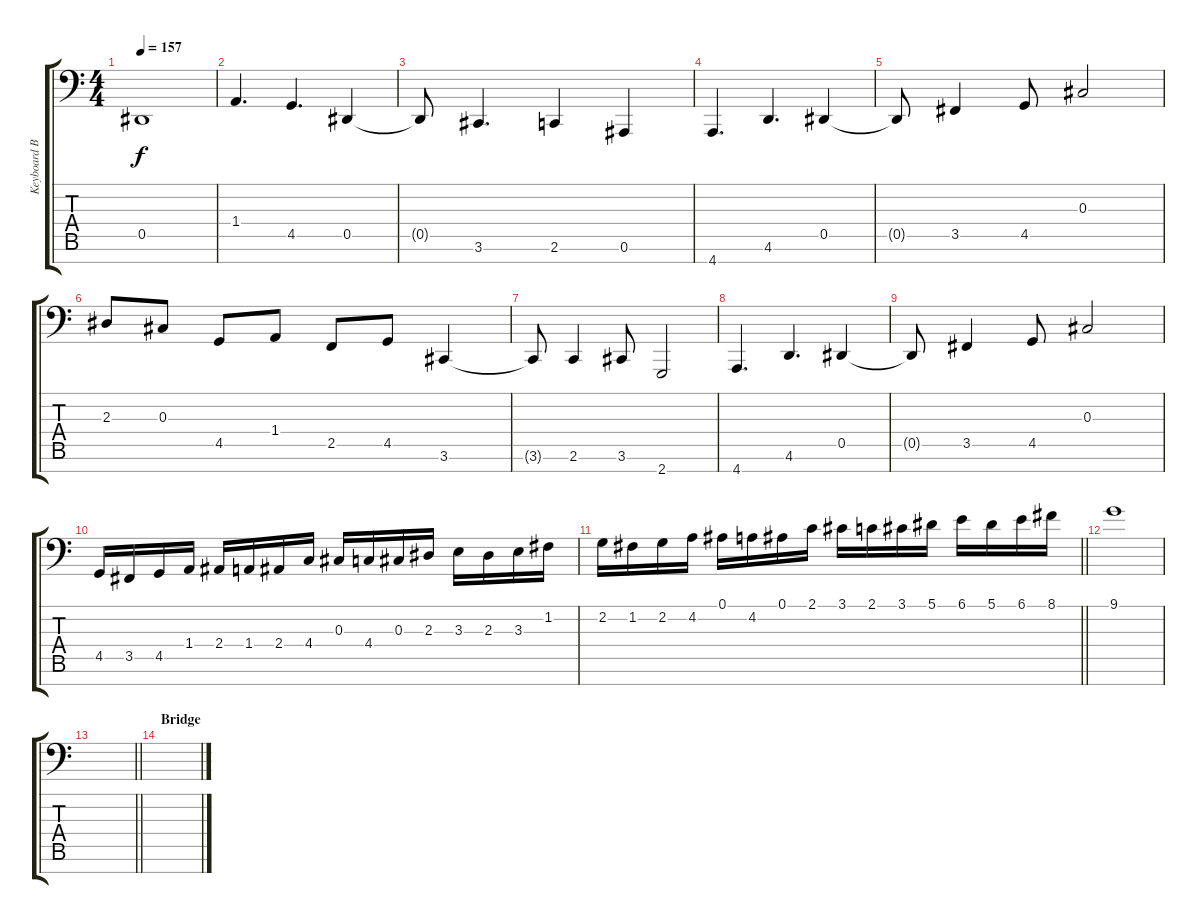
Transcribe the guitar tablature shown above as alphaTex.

\track ("Keyboard Bass" "Keyboard B") {instrument lead8bassandlead}
\staff {score tabs}
\tuning (Bb3 F3 Db3 Ab2 Eb2 Bb1 F1) {hide}
\ts (4 4)
\tempo 157
\clef f4
\ks c
0.5{t}.1{dy f} |
1.4.4{d} 4.5.4{d} 0.5.4 |
0.5{t}.8 3.6.4{d} 2.6.4 0.6.4 |
4.7.4{d} 4.6.4{d} 0.5.4 |
0.5{t}.8 3.5.4 4.5.8 0.3.2 |
2.3.8 0.3.8 4.5.8 1.4.8 2.5.8 4.5.8 3.6.4 |
3.6{t}.8 2.6.4 3.6.8 2.7.2 |
4.7.4{d} 4.6.4{d} 0.5.4 |
0.5{t}.8 3.5.4 4.5.8 0.3.2 |
4.5.16 3.5.16 4.5.16 1.4.16 2.4.16 1.4.16 2.4.16 4.4.16 0.3.16 4.4.16 0.3.16 2.3.16 3.3.16 2.3.16 3.3.16 1.2.16 |
\barLineRight lightlight
2.2.16 1.2.16 2.2.16 4.2.16 0.1.16 4.2.16 0.1.16 2.1.16 3.1.16 2.1.16 3.1.16 5.1.16 6.1.16 5.1.16 6.1.16 8.1.16 |
9.1.1 |
\barLineRight lightlight
|
\section ("" "Bridge")
